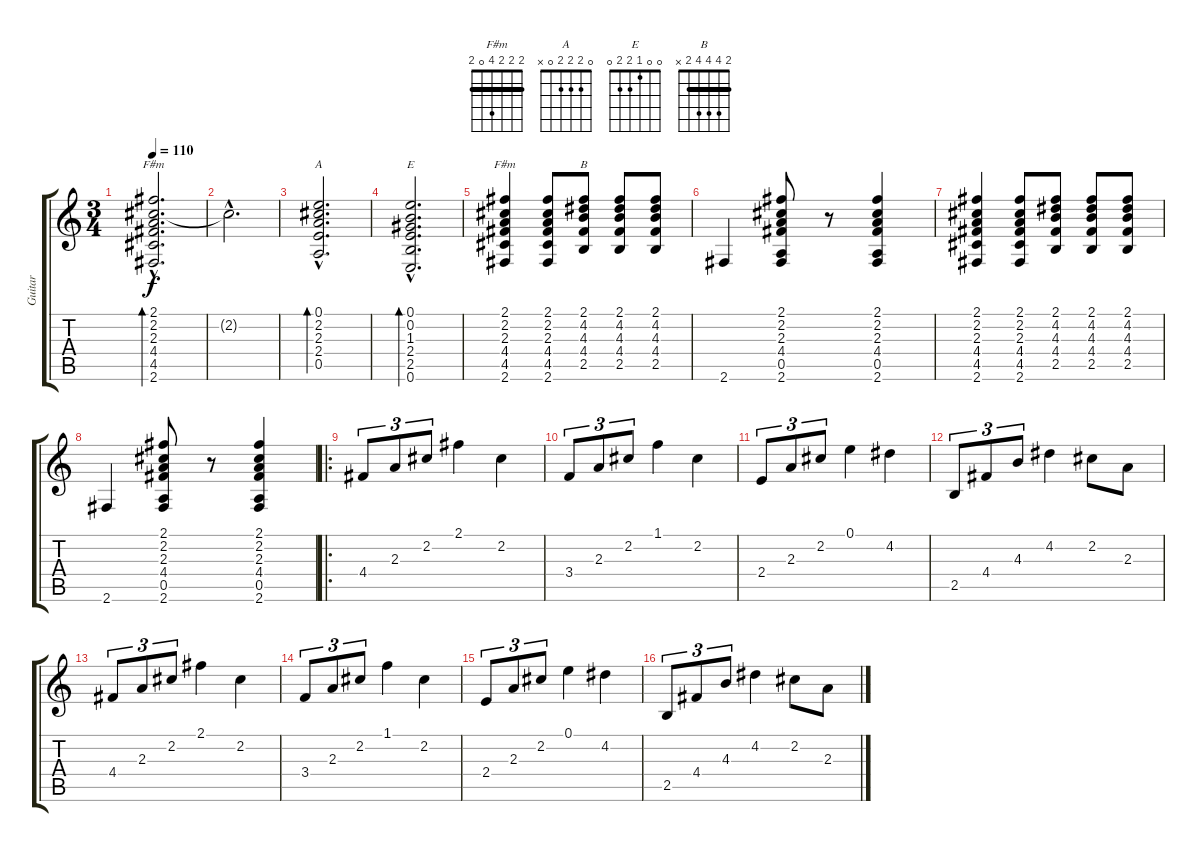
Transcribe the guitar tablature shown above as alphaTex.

\track ("Guitar" "Guitar") {instrument electricguitarclean}
\staff {score tabs}
\tuning (E4 B3 G3 D3 A2 E2) {hide}
\chord ("F#m" 2 2 2 4 4 2) {barre 2}
\chord ("A" 0 2 2 2 0 x)
\chord ("E" 0 0 1 2 2 0)
\chord ("F#m" 2 2 2 4 0 2) {barre 2}
\chord ("B" 2 4 4 4 2 x) {barre 2}
\ts (3 4)
\tempo 110
\clef g2
\ks c
(2.1{hac} 2.2{hac} 2.3{hac} 4.4{hac} 4.5{hac} 2.6{hac}).2{d bd 480 ch "F#m" dy f instrument electricguitarclean} |
2.2{hac t}.2{d} |
(0.1{hac} 2.2{hac} 2.3{hac} 2.4{hac} 0.5{hac}).2{d bd 480 ch "A"} |
(0.1{hac} 0.2{hac} 1.3{hac} 2.4{hac} 2.5{hac} 0.6{hac}).2{d bd 480 ch "E"} |
(2.1 2.2 2.3 4.4 4.5 2.6).4{ch "F#m"} (2.1 2.2 2.3 4.4 4.5 2.6).8 (2.1 4.2 4.3 4.4 2.5).8{ch "B"} (2.1 4.2 4.3 4.4 2.5).8 (2.1 4.2 4.3 4.4 2.5).8 |
2.6.4 (2.1 2.2 2.3 4.4 0.5 2.6).8 r.8 (2.1 2.2 2.3 4.4 0.5 2.6).4 |
(2.1 2.2 2.3 4.4 4.5 2.6).4 (2.1 2.2 2.3 4.4 4.5 2.6).8 (2.1 4.2 4.3 4.4 2.5).8 (2.1 4.2 4.3 4.4 2.5).8 (2.1 4.2 4.3 4.4 2.5).8 |
2.6.4 (2.1 2.2 2.3 4.4 0.5 2.6).8 r.8 (2.1 2.2 2.3 4.4 0.5 2.6).4 |
\ro
4.4.8{tu (3 2)} 2.3.8{tu (3 2)} 2.2.8{tu (3 2)} 2.1.4 2.2.4 |
3.4.8{tu (3 2)} 2.3.8{tu (3 2)} 2.2.8{tu (3 2)} 1.1.4 2.2.4 |
2.4.8{tu (3 2)} 2.3.8{tu (3 2)} 2.2.8{tu (3 2)} 0.1.4 4.2.4 |
2.5.8{tu (3 2)} 4.4.8{tu (3 2)} 4.3.8{tu (3 2)} 4.2.4 2.2.8 2.3.8 |
4.4.8{tu (3 2)} 2.3.8{tu (3 2)} 2.2.8{tu (3 2)} 2.1.4 2.2.4 |
3.4.8{tu (3 2)} 2.3.8{tu (3 2)} 2.2.8{tu (3 2)} 1.1.4 2.2.4 |
2.4.8{tu (3 2)} 2.3.8{tu (3 2)} 2.2.8{tu (3 2)} 0.1.4 4.2.4 |
2.5.8{tu (3 2)} 4.4.8{tu (3 2)} 4.3.8{tu (3 2)} 4.2.4 2.2.8 2.3.8
